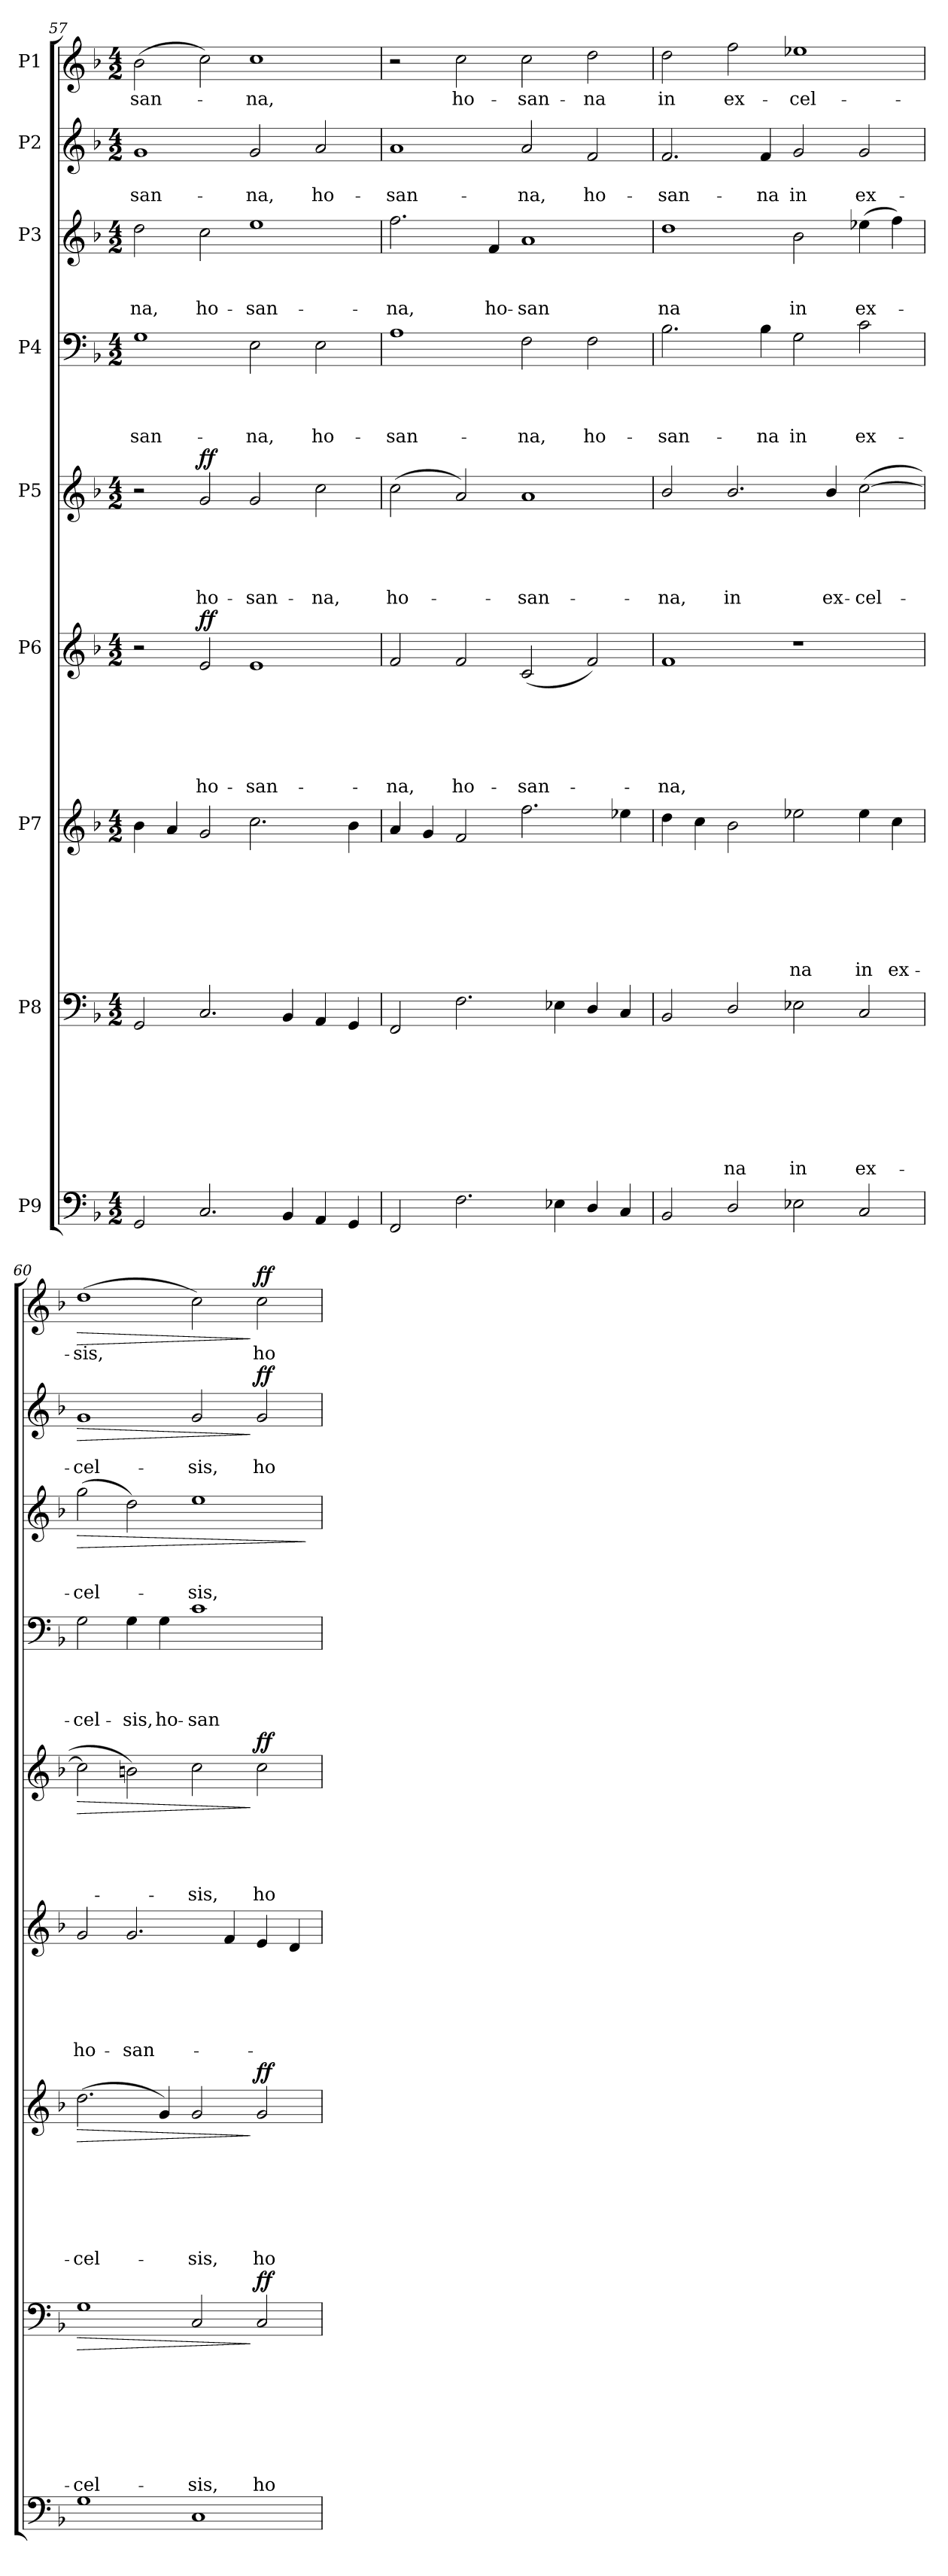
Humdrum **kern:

**kern	**kern	**text	**text	**text	**text	**text	**text	**text	**text	**dynam	**kern	**text	**text	**text	**text	**text	**text	**text	**dynam	**kern	**text	**text	**text	**text	**text	**text	**dynam	**kern	**text	**text	**text	**text	**text	**dynam	**kern	**text	**text	**text	**text	**kern	**text	**text	**text	**dynam	**kern	**text	**text	**dynam	**kern	**text	**dynam
*part9	*part8	*part8	*part8	*part8	*part8	*part8	*part8	*part8	*part8	*part8	*part7	*part7	*part7	*part7	*part7	*part7	*part7	*part7	*part7	*part6	*part6	*part6	*part6	*part6	*part6	*part6	*part6	*part5	*part5	*part5	*part5	*part5	*part5	*part5	*part4	*part4	*part4	*part4	*part4	*part3	*part3	*part3	*part3	*part3	*part2	*part2	*part2	*part2	*part1	*part1	*part1
*staff9	*staff8	*staff8	*staff8	*staff8	*staff8	*staff8	*staff8	*staff8	*staff8	*staff8	*staff7	*staff7	*staff7	*staff7	*staff7	*staff7	*staff7	*staff7	*staff7	*staff6	*staff6	*staff6	*staff6	*staff6	*staff6	*staff6	*staff6	*staff5	*staff5	*staff5	*staff5	*staff5	*staff5	*staff5	*staff4	*staff4	*staff4	*staff4	*staff4	*staff3	*staff3	*staff3	*staff3	*staff3	*staff2	*staff2	*staff2	*staff2	*staff1	*staff1	*staff1
*I"P9	*I"P8	*	*	*	*	*	*	*	*	*	*I"P7	*	*	*	*	*	*	*	*	*I"P6	*	*	*	*	*	*	*	*I"P5	*	*	*	*	*	*	*I"P4	*	*	*	*	*I"P3	*	*	*	*	*I"P2	*	*	*	*I"P1	*	*
!!LO:PB:g=z
*clefF4	*clefF4	*	*	*	*	*	*	*	*	*	*clefG2	*	*	*	*	*	*	*	*	*clefG2	*	*	*	*	*	*	*	*clefG2	*	*	*	*	*	*	*clefF4	*	*	*	*	*clefG2	*	*	*	*	*clefG2	*	*	*	*clefG2	*	*
*	*	*	*	*	*	*	*	*	*	*	*ITrd7c12	*	*	*	*	*	*	*	*	*	*	*	*	*	*	*	*	*	*	*	*	*	*	*	*	*	*	*	*	*ITrd7c12	*	*	*	*	*	*	*	*	*	*	*
*k[b-]	*k[b-]	*	*	*	*	*	*	*	*	*	*k[b-]	*	*	*	*	*	*	*	*	*k[b-]	*	*	*	*	*	*	*	*k[b-]	*	*	*	*	*	*	*k[b-]	*	*	*	*	*k[b-]	*	*	*	*	*k[b-]	*	*	*	*k[b-]	*	*
*F:	*F:	*	*	*	*	*	*	*	*	*	*F:	*	*	*	*	*	*	*	*	*F:	*	*	*	*	*	*	*	*F:	*	*	*	*	*	*	*F:	*	*	*	*	*F:	*	*	*	*	*F:	*	*	*	*F:	*	*
*M4/2	*M4/2	*	*	*	*	*	*	*	*	*	*M4/2	*	*	*	*	*	*	*	*	*M4/2	*	*	*	*	*	*	*	*M4/2	*	*	*	*	*	*	*M4/2	*	*	*	*	*M4/2	*	*	*	*	*M4/2	*	*	*	*M4/2	*	*
=57	=57	=57	=57	=57	=57	=57	=57	=57	=57	=57	=57	=57	=57	=57	=57	=57	=57	=57	=57	=57	=57	=57	=57	=57	=57	=57	=57	=57	=57	=57	=57	=57	=57	=57	=57	=57	=57	=57	=57	=57	=57	=57	=57	=57	=57	=57	=57	=57	=57	=57	=57
!	!	!	!	!	!	!	!	!	!	!	!	!	!	!	!	!	!	!	!	!	!	!	!	!	!	!	!	!	!	!	!	!	!	!	!	!	!	!	!LO:LY:b	!	!	!	!LO:LY:b	!	!	!	!LO:LY:b	!	!	!LO:LY:b	!
2GG/	2GG/	.	.	.	.	.	.	.	.	.	4B-\	.	.	.	.	.	.	.	.	2r	.	.	.	.	.	.	.	2r	.	.	.	.	.	.	1G	.	.	.	-san-	2d\	.	.	-na,	.	1g	.	-san-	.	(>2b-\	-san-	.
.	.	.	.	.	.	.	.	.	.	.	4A/	.	.	.	.	.	.	.	.	.	.	.	.	.	.	.	.	.	.	.	.	.	.	.	.	.	.	.	.	.	.	.	.	.	.	.	.	.	.	.	.
!	!	!	!	!	!	!	!	!	!	!	!	!	!	!	!	!	!	!	!	!	!	!	!	!	!	!LO:LY:b	!LO:DY:a	!	!	!	!	!	!LO:LY:b	!LO:DY:a	!	!	!	!	!	!	!	!	!LO:LY:b	!	!	!	!	!	!	!	!
2.C/	2.C/	.	.	.	.	.	.	.	.	.	2G/	.	.	.	.	.	.	.	.	2e/	.	.	.	.	.	ho-	ff	2g/	.	.	.	.	ho-	ff	.	.	.	.	.	2c\	.	.	ho-	.	.	.	.	.	2cc\)	.	.
!	!	!	!	!	!	!	!	!	!	!	!	!	!	!	!	!	!	!	!	!	!	!	!	!	!	!LO:LY:b	!	!	!	!	!	!	!LO:LY:b	!	!	!	!	!	!LO:LY:b	!	!	!	!LO:LY:b	!	!	!	!LO:LY:b	!	!	!LO:LY:b	!
.	.	.	.	.	.	.	.	.	.	.	2.c\	.	.	.	.	.	.	.	.	1e	.	.	.	.	.	-san-	.	2g/	.	.	.	.	-san-	.	2E\	.	.	.	-na,	1e	.	.	-san-	.	2g/	.	-na,	.	1cc	-na,	.
4BB-/	4BB-/	.	.	.	.	.	.	.	.	.	.	.	.	.	.	.	.	.	.	.	.	.	.	.	.	.	.	.	.	.	.	.	.	.	.	.	.	.	.	.	.	.	.	.	.	.	.	.	.	.	.
!	!	!	!	!	!	!	!	!	!	!	!	!	!	!	!	!	!	!	!	!	!	!	!	!	!	!	!	!	!	!	!	!	!LO:LY:b	!	!	!	!	!	!LO:LY:b	!	!	!	!	!	!	!	!LO:LY:b	!	!	!	!
4AA/	4AA/	.	.	.	.	.	.	.	.	.	.	.	.	.	.	.	.	.	.	.	.	.	.	.	.	.	.	2cc\	.	.	.	.	-na,	.	2E\	.	.	.	ho-	.	.	.	.	.	2a/	.	ho-	.	.	.	.
4GG/	4GG/	.	.	.	.	.	.	.	.	.	4B-\	.	.	.	.	.	.	.	.	.	.	.	.	.	.	.	.	.	.	.	.	.	.	.	.	.	.	.	.	.	.	.	.	.	.	.	.	.	.	.	.
=58	=58	=58	=58	=58	=58	=58	=58	=58	=58	=58	=58	=58	=58	=58	=58	=58	=58	=58	=58	=58	=58	=58	=58	=58	=58	=58	=58	=58	=58	=58	=58	=58	=58	=58	=58	=58	=58	=58	=58	=58	=58	=58	=58	=58	=58	=58	=58	=58	=58	=58	=58
!	!	!	!	!	!	!	!	!	!	!	!	!	!	!	!	!	!	!	!	!	!	!	!	!	!	!LO:LY:b	!	!	!	!	!	!	!LO:LY:b	!	!	!	!	!	!LO:LY:b	!	!	!	!LO:LY:b	!	!	!	!LO:LY:b	!	!	!	!
2FF/	2FF/	.	.	.	.	.	.	.	.	.	4A/	.	.	.	.	.	.	.	.	2f/	.	.	.	.	.	-na,	.	(>2cc\	.	.	.	.	ho-	.	1A	.	.	.	-san-	2.f\	.	.	-na,	.	1a	.	-san-	.	2r	.	.
.	.	.	.	.	.	.	.	.	.	.	4G/	.	.	.	.	.	.	.	.	.	.	.	.	.	.	.	.	.	.	.	.	.	.	.	.	.	.	.	.	.	.	.	.	.	.	.	.	.	.	.	.
!	!	!	!	!	!	!	!	!	!	!	!	!	!	!	!	!	!	!	!	!	!	!	!	!	!	!LO:LY:b	!	!	!	!	!	!	!	!	!	!	!	!	!	!	!	!	!	!	!	!	!	!	!	!LO:LY:b	!
2.F\	2.F\	.	.	.	.	.	.	.	.	.	2F/	.	.	.	.	.	.	.	.	2f/	.	.	.	.	.	ho-	.	2a/)	.	.	.	.	.	.	.	.	.	.	.	.	.	.	.	.	.	.	.	.	2cc\	ho-	.
!	!	!	!	!	!	!	!	!	!	!	!	!	!	!	!	!	!	!	!	!	!	!	!	!	!	!	!	!	!	!	!	!	!	!	!	!	!	!	!	!	!	!	!LO:LY:b	!	!	!	!	!	!	!	!
.	.	.	.	.	.	.	.	.	.	.	.	.	.	.	.	.	.	.	.	.	.	.	.	.	.	.	.	.	.	.	.	.	.	.	.	.	.	.	.	4F/	.	.	ho-	.	.	.	.	.	.	.	.
!	!	!	!	!	!	!	!	!	!	!	!	!	!	!	!	!	!	!	!	!	!	!	!	!	!	!LO:LY:b	!	!	!	!	!	!	!LO:LY:b	!	!	!	!	!	!LO:LY:b	!	!	!	!LO:LY:b	!	!	!	!LO:LY:b	!	!	!LO:LY:b	!
.	.	.	.	.	.	.	.	.	.	.	2.f\	.	.	.	.	.	.	.	.	(<2c/	.	.	.	.	.	-san-	.	1a	.	.	.	.	-san-	.	2F\	.	.	.	-na,	1A	.	.	-san	.	2a/	.	-na,	.	2cc\	-san-	.
4E-X\	4E-X\	.	.	.	.	.	.	.	.	.	.	.	.	.	.	.	.	.	.	.	.	.	.	.	.	.	.	.	.	.	.	.	.	.	.	.	.	.	.	.	.	.	.	.	.	.	.	.	.	.	.
!	!	!	!	!	!	!	!	!	!	!	!	!	!	!	!	!	!	!	!	!	!	!	!	!	!	!	!	!	!	!	!	!	!	!	!	!	!	!	!LO:LY:b	!	!	!	!	!	!	!	!LO:LY:b	!	!	!LO:LY:b	!
4D/	4D/	.	.	.	.	.	.	.	.	.	.	.	.	.	.	.	.	.	.	2f/)	.	.	.	.	.	.	.	.	.	.	.	.	.	.	2F\	.	.	.	ho-	.	.	.	.	.	2f/	.	ho-	.	2dd\	-na	.
4C/	4C/	.	.	.	.	.	.	.	.	.	4e-X\	.	.	.	.	.	.	.	.	.	.	.	.	.	.	.	.	.	.	.	.	.	.	.	.	.	.	.	.	.	.	.	.	.	.	.	.	.	.	.	.
=59	=59	=59	=59	=59	=59	=59	=59	=59	=59	=59	=59	=59	=59	=59	=59	=59	=59	=59	=59	=59	=59	=59	=59	=59	=59	=59	=59	=59	=59	=59	=59	=59	=59	=59	=59	=59	=59	=59	=59	=59	=59	=59	=59	=59	=59	=59	=59	=59	=59	=59	=59
!	!	!	!	!	!	!	!	!	!	!	!	!	!	!	!	!	!	!	!	!	!	!	!	!	!	!LO:LY:b	!	!	!	!	!	!	!LO:LY:b	!	!	!	!	!	!LO:LY:b	!	!	!	!LO:LY:b	!	!	!	!LO:LY:b	!	!	!LO:LY:b	!
2BB-/	2BB-/	.	.	.	.	.	.	.	.	.	4d\	.	.	.	.	.	.	.	.	1f	.	.	.	.	.	-na,	.	2b-/	.	.	.	.	-na,	.	2.B-\	.	.	.	-san-	1d	.	.	na	.	2.f/	.	-san-	.	2dd\	in	.
.	.	.	.	.	.	.	.	.	.	.	4c\	.	.	.	.	.	.	.	.	.	.	.	.	.	.	.	.	.	.	.	.	.	.	.	.	.	.	.	.	.	.	.	.	.	.	.	.	.	.	.	.
!	!	!	!	!	!	!	!	!	!LO:LY:b	!	!	!	!	!	!	!	!	!	!	!	!	!	!	!	!	!	!	!	!	!	!	!	!LO:LY:b	!	!	!	!	!	!	!	!	!	!	!	!	!	!	!	!	!LO:LY:b	!
2D/	2D/	.	.	.	.	.	.	.	-na	.	2B-\	.	.	.	.	.	.	.	.	.	.	.	.	.	.	.	.	2.b-/	.	.	.	.	in	.	.	.	.	.	.	.	.	.	.	.	.	.	.	.	2ff\	ex-	.
!	!	!	!	!	!	!	!	!	!	!	!	!	!	!	!	!	!	!	!	!	!	!	!	!	!	!	!	!	!	!	!	!	!	!	!	!	!	!	!LO:LY:b	!	!	!	!	!	!	!	!LO:LY:b	!	!	!	!
.	.	.	.	.	.	.	.	.	.	.	.	.	.	.	.	.	.	.	.	.	.	.	.	.	.	.	.	.	.	.	.	.	.	.	4B-\	.	.	.	-na	.	.	.	.	.	4f/	.	-na	.	.	.	.
!	!	!	!	!	!	!	!	!	!LO:LY:b	!	!	!	!	!	!	!	!	!LO:LY:b	!	!	!	!	!	!	!	!	!	!	!	!	!	!	!	!	!	!	!	!	!LO:LY:b	!	!	!	!LO:LY:b	!	!	!	!LO:LY:b	!	!	!LO:LY:b	!
2E-X\	2E-X\	.	.	.	.	.	.	.	in	.	2e-X\	.	.	.	.	.	.	-na	.	1r	.	.	.	.	.	.	.	.	.	.	.	.	.	.	2G\	.	.	.	in	2B-\	.	.	in	.	2g/	.	in	.	1ee-X	-cel-	.
!	!	!	!	!	!	!	!	!	!	!	!	!	!	!	!	!	!	!	!	!	!	!	!	!	!	!	!	!	!	!	!	!	!LO:LY:b	!	!	!	!	!	!	!	!	!	!	!	!	!	!	!	!	!	!
.	.	.	.	.	.	.	.	.	.	.	.	.	.	.	.	.	.	.	.	.	.	.	.	.	.	.	.	4b-/	.	.	.	.	ex-	.	.	.	.	.	.	.	.	.	.	.	.	.	.	.	.	.	.
!	!	!	!	!	!	!	!	!	!LO:LY:b	!	!	!	!	!	!	!	!	!LO:LY:b	!	!	!	!	!	!	!	!	!	!	!	!	!	!	!LO:LY:b	!	!	!	!	!	!LO:LY:b	!	!	!	!LO:LY:b	!	!	!	!LO:LY:b	!	!	!	!
2C/	2C/	.	.	.	.	.	.	.	ex-	.	4e-\	.	.	.	.	.	.	in	.	.	.	.	.	.	.	.	.	(>[>2cc\	.	.	.	.	-cel-	.	2c\	.	.	.	ex-	(>4e-X\	.	.	ex-	.	2g/	.	ex-	.	.	.	.
!	!	!	!	!	!	!	!	!	!	!	!	!	!	!	!	!	!	!LO:LY:b	!	!	!	!	!	!	!	!	!	!	!	!	!	!	!	!	!	!	!	!	!	!	!	!	!	!	!	!	!	!	!	!	!
.	.	.	.	.	.	.	.	.	.	.	4c\	.	.	.	.	.	.	ex-	.	.	.	.	.	.	.	.	.	.	.	.	.	.	.	.	.	.	.	.	.	4f\)	.	.	.	.	.	.	.	.	.	.	.
=60	=60	=60	=60	=60	=60	=60	=60	=60	=60	=60	=60	=60	=60	=60	=60	=60	=60	=60	=60	=60	=60	=60	=60	=60	=60	=60	=60	=60	=60	=60	=60	=60	=60	=60	=60	=60	=60	=60	=60	=60	=60	=60	=60	=60	=60	=60	=60	=60	=60	=60	=60
!	!	!	!	!	!	!	!	!	!LO:LY:b	!LO:HP:b	!	!	!	!	!	!	!	!LO:LY:b	!LO:HP:b	!	!	!	!	!	!	!LO:LY:b	!	!	!	!	!	!	!	!LO:HP:b	!	!	!	!	!LO:LY:b	!	!	!	!LO:LY:b	!LO:HP:b	!	!	!LO:LY:b	!LO:HP:b	!	!LO:LY:b	!LO:HP:b
1G	1G	.	.	.	.	.	.	.	-cel-	>	(>2.d\	.	.	.	.	.	.	-cel-	>	2g/	.	.	.	.	.	ho-	.	2cc\]	.	.	.	.	.	>	2G\	.	.	.	-cel-	(>2g\	.	.	-cel-	>	1g	.	-cel-	>	(>1dd	-sis,	>
!	!	!	!	!	!	!	!	!	!	!	!	!	!	!	!	!	!	!	!	!	!	!	!	!	!	!LO:LY:b	!	!	!	!	!	!	!	!	!	!	!	!	!LO:LY:b	!	!	!	!	!	!	!	!	!	!	!	!
.	.	.	.	.	.	.	.	.	.	.	.	.	.	.	.	.	.	.	.	2.g/	.	.	.	.	.	-san-	.	2bn\)	.	.	.	.	.	.	4G\	.	.	.	-sis,	2d\)	.	.	.	.	.	.	.	.	.	.	.
!	!	!	!	!	!	!	!	!	!	!	!	!	!	!	!	!	!	!	!	!	!	!	!	!	!	!	!	!	!	!	!	!	!	!	!	!	!	!	!LO:LY:b	!	!	!	!	!	!	!	!	!	!	!	!
.	.	.	.	.	.	.	.	.	.	.	4G/)	.	.	.	.	.	.	.	.	.	.	.	.	.	.	.	.	.	.	.	.	.	.	.	4G\	.	.	.	ho-	.	.	.	.	.	.	.	.	.	.	.	.
!	!	!	!	!	!	!	!	!	!LO:LY:b	!	!	!	!	!	!	!	!	!LO:LY:b	!	!	!	!	!	!	!	!	!	!	!	!	!	!	!LO:LY:b	!	!	!	!	!	!LO:LY:b	!	!	!	!LO:LY:b	!	!	!	!LO:LY:b	!	!	!	!
1C	2C/	.	.	.	.	.	.	.	-sis,	.	2G/	.	.	.	.	.	.	-sis,	.	.	.	.	.	.	.	.	.	2cc\	.	.	.	.	-sis,	.	1c	.	.	.	-san-	1e	.	.	-sis,	.	2g/	.	-sis,	.	2cc\)	.	.
.	.	.	.	.	.	.	.	.	.	.	.	.	.	.	.	.	.	.	.	4f/	.	.	.	.	.	.	.	.	.	.	.	.	.	.	.	.	.	.	.	.	.	.	.	.	.	.	.	.	.	.	.
!	!	!	!	!	!	!	!	!	!LO:LY:b	!LO:DY:n=1:a	!	!	!	!	!	!	!	!LO:LY:b	!LO:DY:n=1:a	!	!	!	!	!	!	!	!	!	!	!	!	!	!LO:LY:b	!LO:DY:n=1:a	!	!	!	!	!	!	!	!	!	!	!	!	!LO:LY:b	!LO:DY:n=1:a	!	!LO:LY:b	!LO:DY:n=1:a
.	2C/	.	.	.	.	.	.	.	ho-	] ff	2G/	.	.	.	.	.	.	ho-	] ff	4e/	.	.	.	.	.	.	.	2cc\	.	.	.	.	ho-	] ff	.	.	.	.	.	.	.	.	.	.	2g/	.	ho-	] ff	2cc\	ho-	] ff
.	.	.	.	.	.	.	.	.	.	.	.	.	.	.	.	.	.	.	.	4d/	.	.	.	.	.	.	.	.	.	.	.	.	.	.	.	.	.	.	.	.	.	.	.	.	.	.	.	.	.	.	.
.	.	.	.	.	.	.	.	.	.	.	.	.	.	.	.	.	.	.	.	.	.	.	.	.	.	.	.	.	.	.	.	.	.	.	.	.	.	.	.	.	.	.	.	]	.	.	.	.	.	.	.
=	=	=	=	=	=	=	=	=	=	=	=	=	=	=	=	=	=	=	=	=	=	=	=	=	=	=	=	=	=	=	=	=	=	=	=	=	=	=	=	=	=	=	=	=	=	=	=	=	=	=	=
*-	*-	*-	*-	*-	*-	*-	*-	*-	*-	*-	*-	*-	*-	*-	*-	*-	*-	*-	*-	*-	*-	*-	*-	*-	*-	*-	*-	*-	*-	*-	*-	*-	*-	*-	*-	*-	*-	*-	*-	*-	*-	*-	*-	*-	*-	*-	*-	*-	*-	*-	*-
